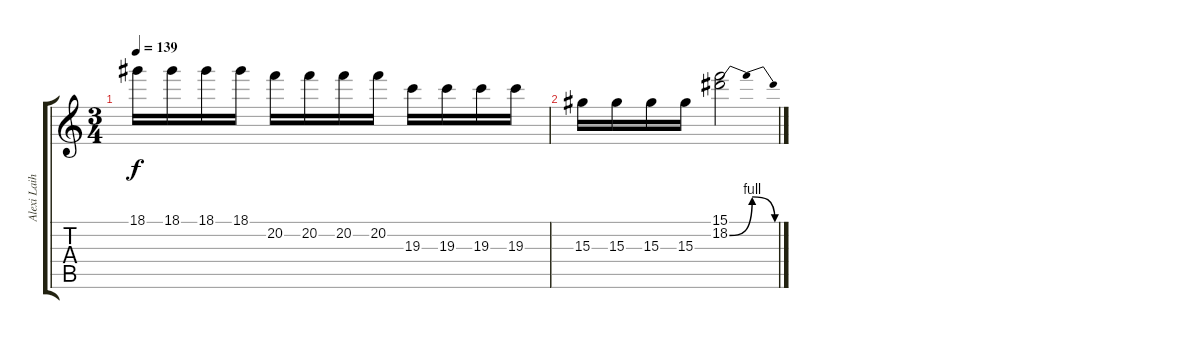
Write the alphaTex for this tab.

\track ("Alexi Laiho" "Alexi Laih") {instrument distortionguitar}
\staff {score tabs}
\tuning (D4 A3 F3 C3 G2 D2) {hide}
\ts (3 4)
\tempo 139
\clef g2
\ks c
18.1.16{dy f} 18.1.16 18.1.16 18.1.16 20.2.16 20.2.16 20.2.16 20.2.16 19.3.16 19.3.16 19.3.16 19.3.16 |
15.3.16 15.3.16 15.3.16 15.3.16 (15.1 18.2{be (bendrelease 0 0 38 4 50 4 60 0)}).2
